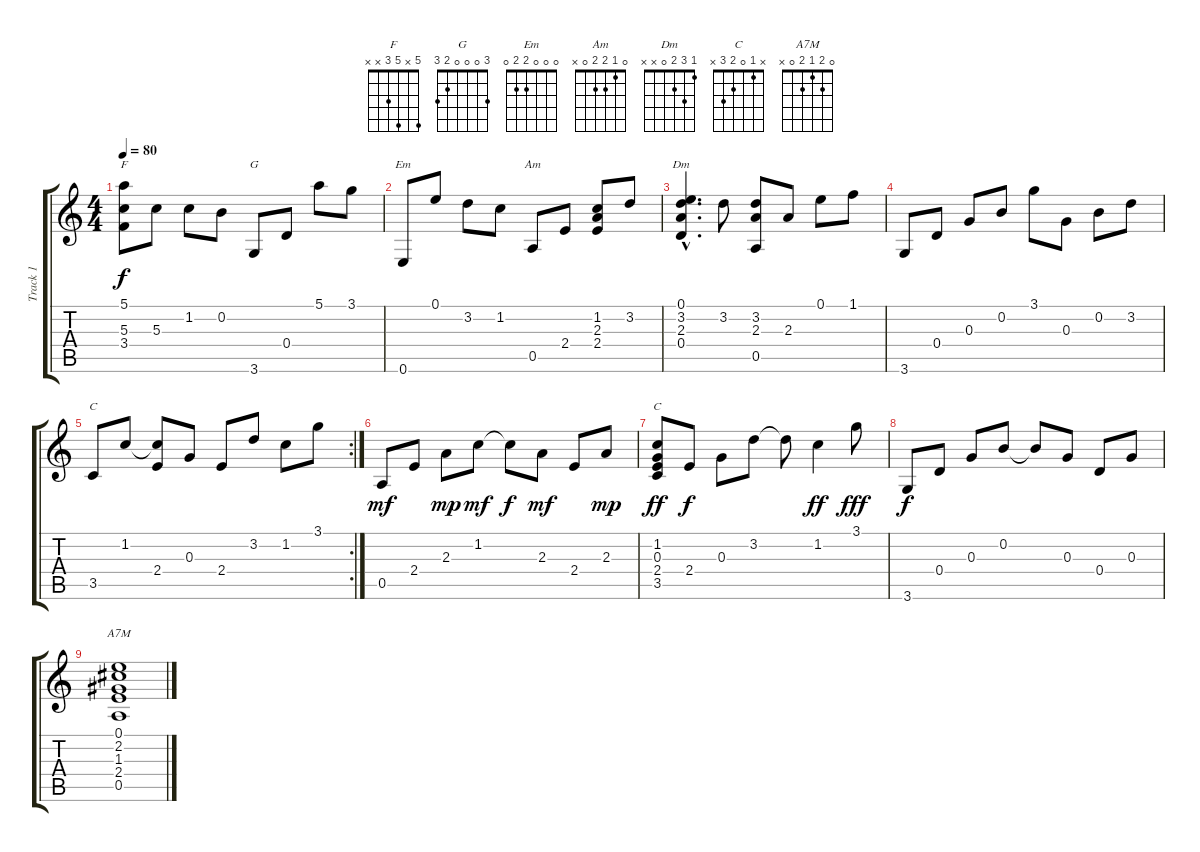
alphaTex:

\track ("Track 1" "Track 1") {instrument acousticguitarnylon}
\staff {score tabs}
\tuning (E4 B3 G3 D3 A2 E2) {hide}
\chord ("F" 5 x 5 3 x x)
\chord ("G" 3 0 0 0 2 3)
\chord ("Em" 0 0 0 2 2 0)
\chord ("Am" 0 1 2 2 0 x)
\chord ("Dm" 1 3 2 0 x x)
\chord ("C" 0 1 0 2 3 x)
\chord ("C" x 1 0 2 3 x)
\chord ("A7M" 0 2 1 2 0 x)
\ts (4 4)
\tempo 80
\clef g2
\ks c
(5.1 5.3 3.4).8{ch "F" dy f} 5.3.8 1.2.8 0.2.8 3.6.8{ch "G"} 0.4.8 5.1.8 3.1.8 |
0.6.8{ch "Em"} 0.1.8 3.2.8 1.2.8 0.5.8{ch "Am"} 2.4.8 (1.2 2.3 2.4).8 3.2.8 |
(0.1{hac} 3.2{hac} 2.3{hac} 0.4{hac}).4{d ch "Dm"} 3.2.8 (3.2 2.3 0.5).8 2.3.8 0.1.8 1.1.8 |
3.6.8 0.4.8 0.3.8 0.2.8 3.1.8 0.3.8 0.2.8 3.2.8 |
\rc 2
3.5.8{ch "C"} 1.2.8 (1.2{t} 2.4).8 0.3.8 2.4.8 3.2.8 1.2.8 3.1.8 |
0.5.8{dy mf} 2.4.8 2.3.8{dy mp} 1.2.8{dy mf} 1.2{t}.8{dy f} 2.3.8{dy mf} 2.4.8 2.3.8{dy mp} |
(1.2 0.3 2.4 3.5).8{ch "C" dy ff} 2.4.8{dy f} 0.3.8 3.2.8 3.2{t}.8 1.2.4{dy ff} 3.1.8{dy fff} |
3.6.8{dy f} 0.4.8 0.3.8 0.2.8 0.2{t}.8 0.3.8 0.4.8 0.3.8 |
(0.1 2.2 1.3 2.4 0.5).1{ch "A7M"}
